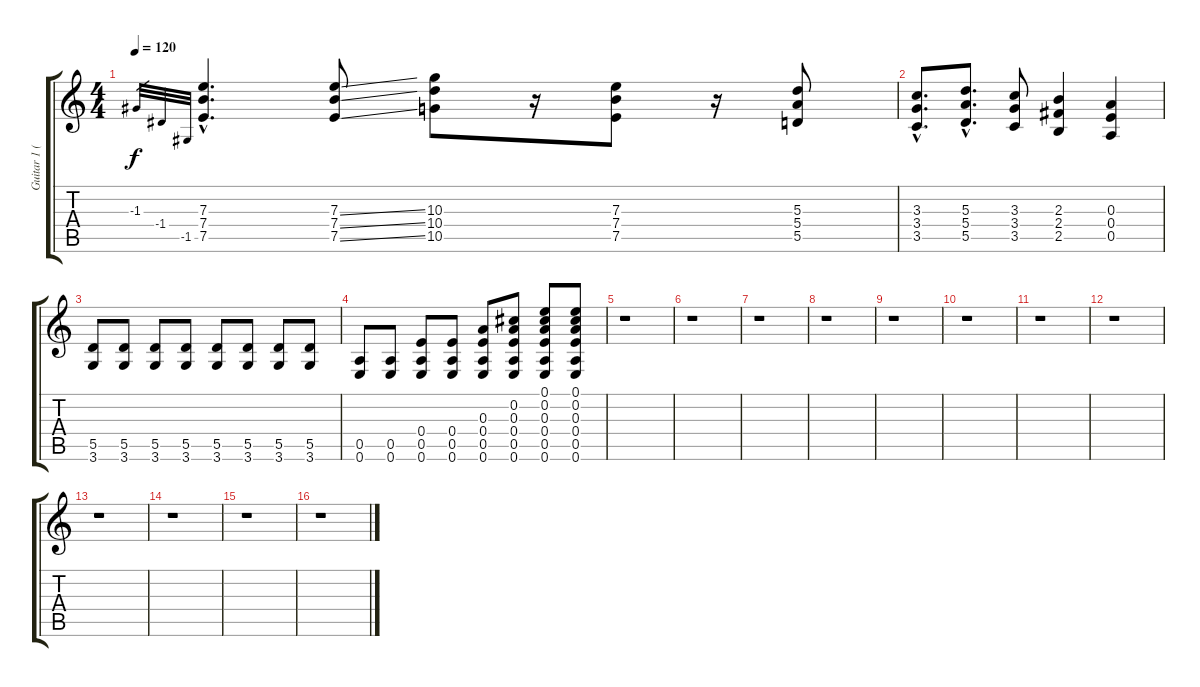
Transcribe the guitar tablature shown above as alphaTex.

\track ("Guitar 1 (Jack White) Open A Tuning" "Guitar 1 (") {instrument overdrivenguitar}
\staff {score tabs}
\tuning (E4 Db4 A3 E3 A2 E2) {hide}
\ts (4 4)
\tempo 120
\clef g2
\ks c
-1.3.32{gr dy f} -1.4.32{gr} -1.5.32{gr} (7.3{hac} 7.4{hac} 7.5{hac}).4{d} (7.3{ss} 7.4{ss} 7.5{ss}).8 (10.3 10.4 10.5).8 r.16 (7.3 7.4 7.5).8 r.16 (5.3 5.4 5.5).8 |
(3.3{hac} 3.4{hac} 3.5{hac}).8{d} (5.3{hac} 5.4{hac} 5.5{hac}).8{d} (3.3 3.4 3.5).8 (2.3 2.4 2.5).4 (0.3 0.4 0.5).4 |
(5.5 3.6).8 (5.5 3.6).8 (5.5 3.6).8 (5.5 3.6).8 (5.5 3.6).8 (5.5 3.6).8 (5.5 3.6).8 (5.5 3.6).8 |
(0.5 0.6).8 (0.5 0.6).8 (0.4 0.5 0.6).8 (0.4 0.5 0.6).8 (0.3 0.4 0.5 0.6).8 (0.2 0.3 0.4 0.5 0.6).8 (0.1 0.2 0.3 0.4 0.5 0.6).8 (0.1 0.2 0.3 0.4 0.5 0.6).8 |
r.1 |
r.1 |
r.1 |
r.1 |
r.1 |
r.1 |
r.1 |
r.1 |
r.1 |
r.1 |
r.1 |
r.1
